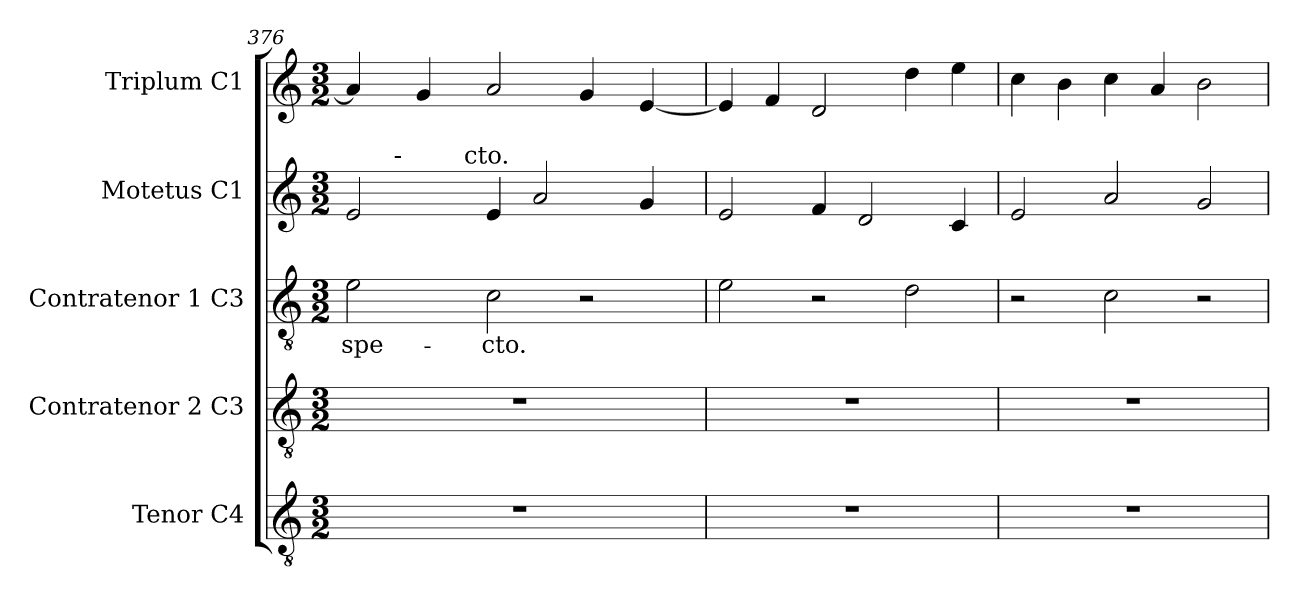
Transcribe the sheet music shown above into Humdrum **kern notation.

**kern	**kern	**kern	**text	**kern	**text	**kern	**text
*part5	*part4	*part3	*part3	*part2	*part2	*part1	*part1
*staff5	*staff4	*staff3	*staff3	*staff2	*staff2	*staff1	*staff1
*I"Tenor  C4	*I"Contratenor 2  C3	*I"Contratenor 1  C3	*	*I"Motetus  C1	*	*I"Triplum  C1	*
*I'T	*I'Ct2	*I'Ct1	*	*I'Mot	*	*I'Tr	*
*clefGv2	*clefGv2	*clefGv2	*	*clefG2	*	*clefG2	*
*k[]	*k[]	*k[]	*	*k[]	*	*k[]	*
*C:	*C:	*C:	*	*C:	*	*C:	*
*M3/2	*M3/2	*M3/2	*	*M3/2	*	*M3/2	*
=376	=376	=376	=376	=376	=376	=376	=376
!	!	!	!LO:LY:b:cj	!	!LO:LY:b:cj	!	!LO:LY:b:cj
*	*	*	*	*^	*	*	*
*	*	*	*	*	*^	*	*	*
1.r	1.r	2e\	-spe-	2e/	8ryy	4ryy	.	4a/]	--
.	.	.	.	.	32.ryy	.	.	.	.
!	!	!	!	!	!LO:TX:a:t=-	!	!	!	!
.	.	.	.	.	1ryy	.	.	.	.
!	!	!	!	!	!	!	!	!	!LO:LY:b:cj
.	.	.	.	.	.	8ryy	.	4g/	--
.	.	.	.	.	.	32.ryy	.	.	.
!	!	!	!	!	!	!LO:TX:a:t=cto.	!	!	!
.	.	.	.	.	.	1ryy	.	.	.
!	!	!	!LO:LY:b:cj	!	!	!	!LO:LY:b:cj	!	!LO:LY:b:cj
.	.	2c\	-cto.	4e/	.	.	.	2a/	--
!	!	!	!	!	!	!	!LO:LY:b:cj	!	!
.	.	.	.	2a/	.	.	.	.	.
!	!	!	!	!	!	!	!	!	!LO:LY:b:cj
.	.	2r	.	.	.	.	.	4g/	--
.	.	.	.	.	4ryy	.	.	.	.
!	!	!	!	!	!	!	!LO:LY:b:cj	!	!LO:LY:b:cj
.	.	.	.	4g/	.	.	.	[<4e/	--
.	.	.	.	.	16ryy	16ryy	.	.	.
.	.	.	.	.	64ryy	64ryy	.	.	.
=377	=377	=377	=377	=377	=377	=377	=377	=377	=377
!	!	!	!LO:LY:b:cj	!	!	!	!LO:LY:b:cj	!	!LO:LY:b:cj
*	*	*	*	*v	*v	*v	*	*	*
1.r	1.r	2e\	.	2e/	.	4e/]	--
!	!	!	!	!	!	!	!LO:LY:b:cj
.	.	.	.	.	.	4f/	--
!	!	!	!	!	!LO:LY:b:cj	!	!LO:LY:b:cj
.	.	2r	.	4f/	.	2d/	--
!	!	!	!	!	!LO:LY:b:cj	!	!
.	.	.	.	2d/	.	.	.
!	!	!	!LO:LY:b:cj	!	!	!	!LO:LY:b:cj
.	.	2d\	.	.	.	4dd\	--
!	!	!	!	!	!LO:LY:b:cj	!	!LO:LY:b:cj
.	.	.	.	4c/	.	4ee\	--
=378	=378	=378	=378	=378	=378	=378	=378
!	!	!	!	!	!LO:LY:b:cj	!	!LO:LY:b:cj
1.r	1.r	2r	.	2e/	.	4cc\	--
!	!	!	!	!	!	!	!LO:LY:b:cj
.	.	.	.	.	.	4b\	--
!	!	!	!LO:LY:b:cj	!	!LO:LY:b:cj	!	!LO:LY:b:cj
.	.	2c\	.	2a/	.	4cc\	--
!	!	!	!	!	!	!	!LO:LY:b:cj
.	.	.	.	.	.	4a/	--
!	!	!	!	!	!LO:LY:b:cj	!	!LO:LY:b:cj
.	.	2r	.	2g/	.	2b\	--
=	=	=	=	=	=	=	=
*-	*-	*-	*-	*-	*-	*-	*-
